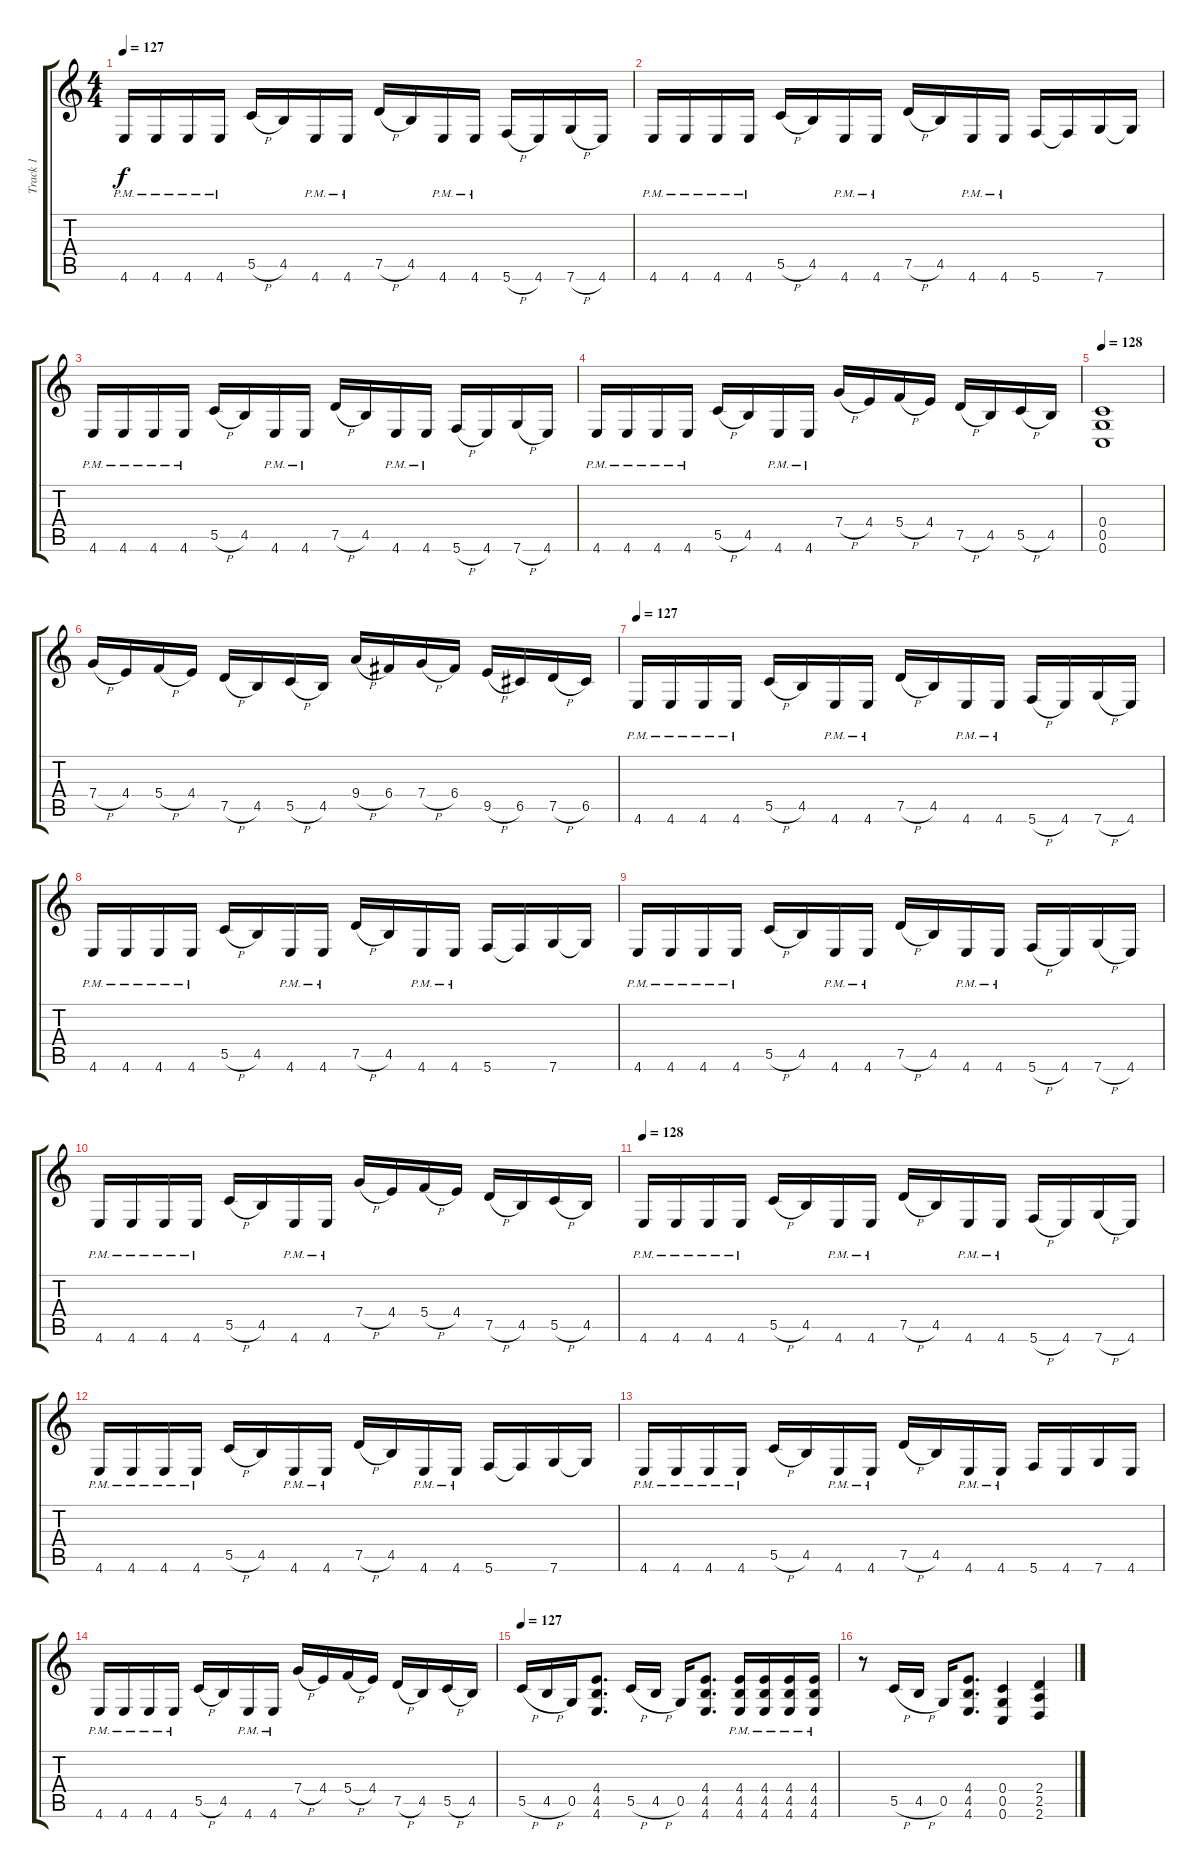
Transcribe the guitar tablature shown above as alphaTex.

\track ("Track 1" "Track 1") {instrument distortionguitar}
\staff {score tabs}
\tuning (D4 A3 F3 C3 G2 C2) {hide}
\ts (4 4)
\tempo 127
\clef g2
\ks c
4.6{pm}.16{dy f} 4.6{pm}.16 4.6{pm}.16 4.6{pm}.16 5.5{h}.16 4.5.16 4.6{pm}.16 4.6{pm}.16 7.5{h}.16 4.5.16 4.6{pm}.16 4.6{pm}.16 5.6{h}.16 4.6.16 7.6{h}.16 4.6.16 |
4.6{pm}.16 4.6{pm}.16 4.6{pm}.16 4.6{pm}.16 5.5{h}.16 4.5.16 4.6{pm}.16 4.6{pm}.16 7.5{h}.16 4.5.16 4.6{pm}.16 4.6{pm}.16 5.6.16 5.6{t}.16 7.6.16 7.6{t}.16 |
4.6{pm}.16 4.6{pm}.16 4.6{pm}.16 4.6{pm}.16 5.5{h}.16 4.5.16 4.6{pm}.16 4.6{pm}.16 7.5{h}.16 4.5.16 4.6{pm}.16 4.6{pm}.16 5.6{h}.16 4.6.16 7.6{h}.16 4.6.16 |
4.6{pm}.16 4.6{pm}.16 4.6{pm}.16 4.6{pm}.16 5.5{h}.16 4.5.16 4.6{pm}.16 4.6{pm}.16 7.4{h}.16 4.4.16 5.4{h}.16 4.4.16 7.5{h}.16 4.5.16 5.5{h}.16 4.5.16 |
\tempo 128
(0.4 0.5 0.6).1 |
7.4{h}.16 4.4.16 5.4{h}.16 4.4.16 7.5{h}.16 4.5.16 5.5{h}.16 4.5.16 9.4{h}.16 6.4.16 7.4{h}.16 6.4.16 9.5{h}.16 6.5.16 7.5{h}.16 6.5.16 |
\tempo 127
4.6{pm}.16 4.6{pm}.16 4.6{pm}.16 4.6{pm}.16 5.5{h}.16 4.5.16 4.6{pm}.16 4.6{pm}.16 7.5{h}.16 4.5.16 4.6{pm}.16 4.6{pm}.16 5.6{h}.16 4.6.16 7.6{h}.16 4.6.16 |
4.6{pm}.16 4.6{pm}.16 4.6{pm}.16 4.6{pm}.16 5.5{h}.16 4.5.16 4.6{pm}.16 4.6{pm}.16 7.5{h}.16 4.5.16 4.6{pm}.16 4.6{pm}.16 5.6.16 5.6{t}.16 7.6.16 7.6{t}.16 |
4.6{pm}.16 4.6{pm}.16 4.6{pm}.16 4.6{pm}.16 5.5{h}.16 4.5.16 4.6{pm}.16 4.6{pm}.16 7.5{h}.16 4.5.16 4.6{pm}.16 4.6{pm}.16 5.6{h}.16 4.6.16 7.6{h}.16 4.6.16 |
4.6{pm}.16 4.6{pm}.16 4.6{pm}.16 4.6{pm}.16 5.5{h}.16 4.5.16 4.6{pm}.16 4.6{pm}.16 7.4{h}.16 4.4.16 5.4{h}.16 4.4.16 7.5{h}.16 4.5.16 5.5{h}.16 4.5.16 |
\tempo 128
4.6{pm}.16 4.6{pm}.16 4.6{pm}.16 4.6{pm}.16 5.5{h}.16 4.5.16 4.6{pm}.16 4.6{pm}.16 7.5{h}.16 4.5.16 4.6{pm}.16 4.6{pm}.16 5.6{h}.16 4.6.16 7.6{h}.16 4.6.16 |
4.6{pm}.16 4.6{pm}.16 4.6{pm}.16 4.6{pm}.16 5.5{h}.16 4.5.16 4.6{pm}.16 4.6{pm}.16 7.5{h}.16 4.5.16 4.6{pm}.16 4.6{pm}.16 5.6.16 5.6{t}.16 7.6.16 7.6{t}.16 |
4.6{pm}.16 4.6{pm}.16 4.6{pm}.16 4.6{pm}.16 5.5{h}.16 4.5.16 4.6{pm}.16 4.6{pm}.16 7.5{h}.16 4.5.16 4.6{pm}.16 4.6{pm}.16 5.6.16 4.6.16 7.6.16 4.6.16 |
4.6{pm}.16 4.6{pm}.16 4.6{pm}.16 4.6{pm}.16 5.5{h}.16 4.5.16 4.6{pm}.16 4.6{pm}.16 7.4{h}.16 4.4.16 5.4{h}.16 4.4.16 7.5{h}.16 4.5.16 5.5{h}.16 4.5.16 |
\tempo 127
5.5{h}.16 4.5{h}.16 0.5.16 (4.4 4.5 4.6).8{d} 5.5{h}.16 4.5{h}.16 0.5.16 (4.4 4.5 4.6).8{d} (4.4{pm} 4.5{pm} 4.6{pm}).16 (4.4{pm} 4.5{pm} 4.6{pm}).16 (4.4{pm} 4.5{pm} 4.6{pm}).16 (4.4{pm} 4.5{pm} 4.6{pm}).16 |
r.8 5.5{h}.16 4.5{h}.16 0.5.16 (4.4 4.5 4.6).8{d} (0.4 0.5 0.6).4 (2.4 2.5 2.6).4
